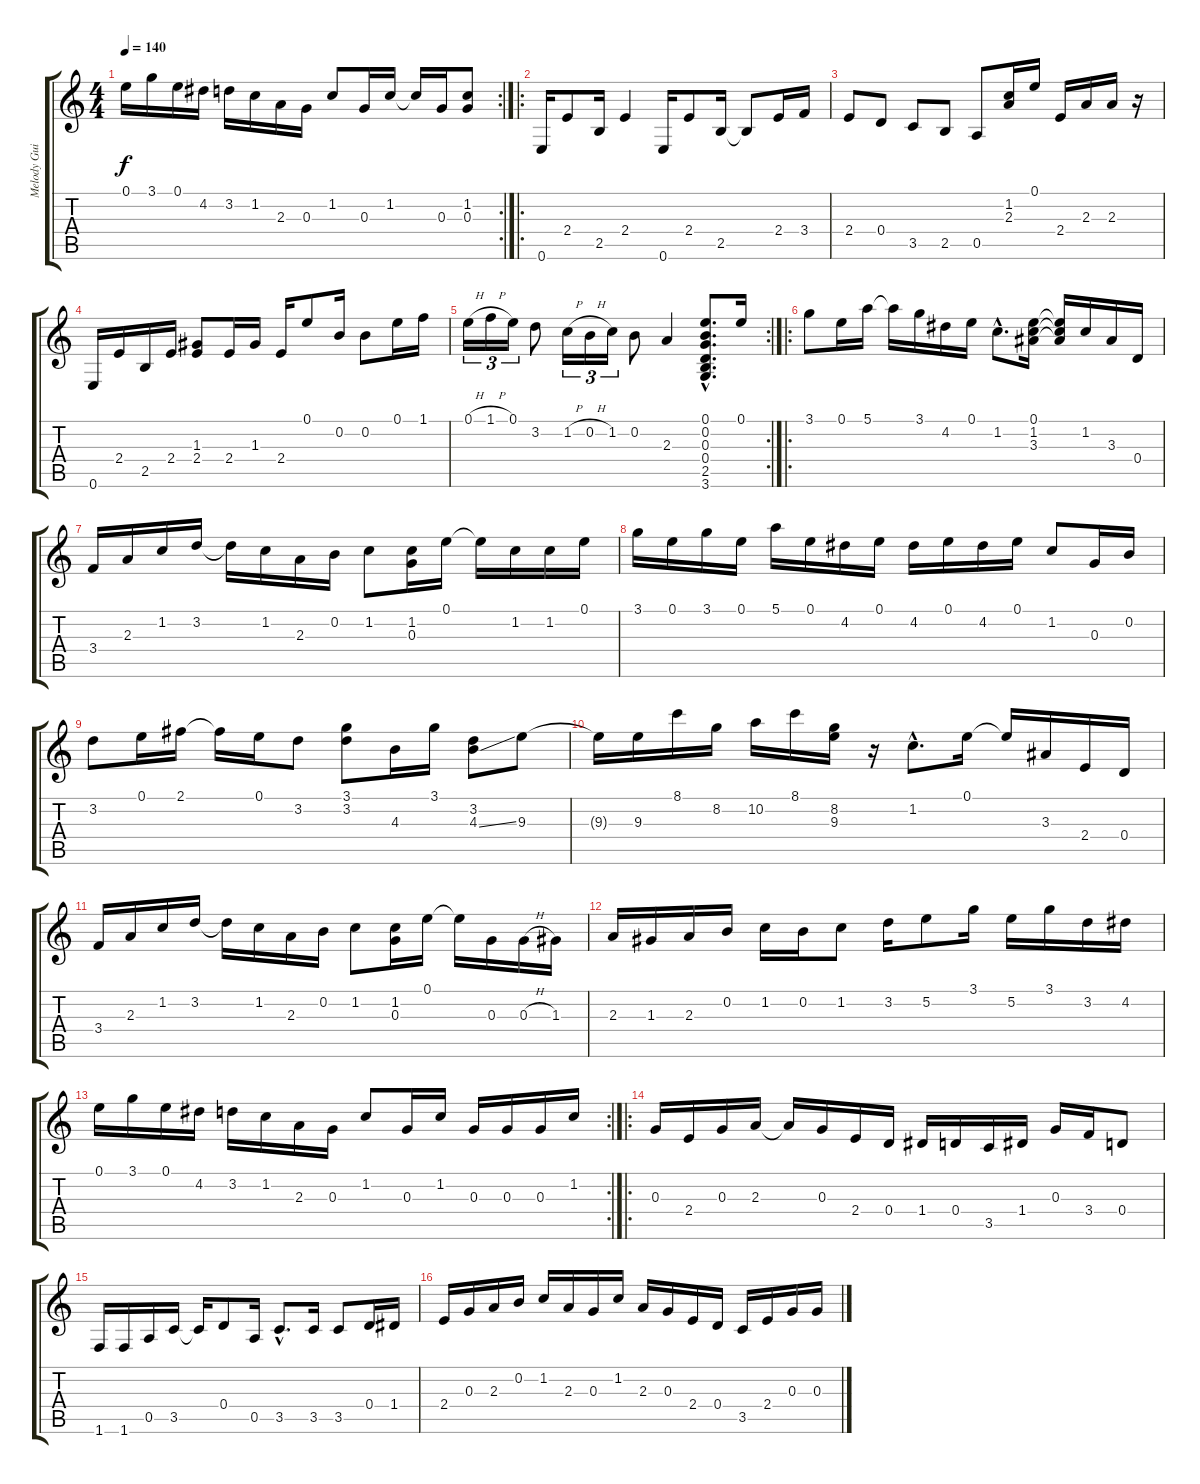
\track ("Melody Guitar" "Melody Gui") {instrument acousticguitarsteel}
\staff {score tabs}
\tuning (E4 B3 G3 D3 A2 E2) {hide}
\rc 2
\ts (4 4)
\tempo 140
\clef g2
\ks c
0.1.16{dy f} 3.1.16 0.1.16 4.2.16 3.2.16 1.2.16 2.3.16 0.3.16 1.2.8 0.3.16 1.2.16 1.2{t}.16 0.3.16 (1.2 0.3).8 |
\ro
0.6.16 2.4.8 2.5.16 2.4.4 0.6.16 2.4.8 2.5.16 2.5{t}.8 2.4.16 3.4.16 |
2.4.8 0.4.8 3.5.8 2.5.8 0.5.8 (1.2 2.3).16 0.1.16 2.4.16 2.3.16 2.3.16 r.16 |
0.6.16 2.4.16 2.5.16 2.4.16 (1.3 2.4).8 2.4.16 1.3.16 2.4.16 0.1.8 0.2.16 0.2.8 0.1.16 1.1.16 |
\rc 2
0.1{h}.16{tu (3 2)} 1.1{h}.16{tu (3 2)} 0.1.16{tu (3 2)} 3.2.8 1.2{h}.16{tu (3 2)} 0.2{h}.16{tu (3 2)} 1.2.16{tu (3 2)} 0.2.8 2.3.4 (0.1{hac} 0.2{hac} 0.3{hac} 0.4{hac} 2.5{hac} 3.6{hac}).8{d} 0.1.16 |
\ro
3.1.8 0.1.16 5.1.16 5.1{t}.16 3.1.16 4.2.16 0.1.16 1.2{hac}.8{d} (0.1 1.2 3.3).16 (0.1{t} 1.2{t} 3.3{t}).16 1.2.16 3.3.16 0.4.16 |
3.4.16 2.3.16 1.2.16 3.2.16 3.2{t}.16 1.2.16 2.3.16 0.2.16 1.2.8 (1.2 0.3).16 0.1.16 0.1{t}.16 1.2.16 1.2.16 0.1.16 |
3.1.16 0.1.16 3.1.16 0.1.16 5.1.16 0.1.16 4.2.16 0.1.16 4.2.16 0.1.16 4.2.16 0.1.16 1.2.8 0.3.16 0.2.16 |
3.2.8 0.1.16 2.1.16 2.1{t}.16 0.1.16 3.2.8 (3.1 3.2).8 4.3.16 3.1.16 (3.2 4.3{ss}).8 9.3.8 |
9.3{t}.16 9.3.16 8.1.16 8.2.16 10.2.16 8.1.16 (8.2 9.3).16 r.16 1.2{hac}.8{d} 0.1.16 0.1{t}.16 3.3.16 2.4.16 0.4.16 |
3.4.16 2.3.16 1.2.16 3.2.16 3.2{t}.16 1.2.16 2.3.16 0.2.16 1.2.8 (1.2 0.3).16 0.1.16 0.1{t}.16 0.3.16 0.3{h}.16 1.3.16 |
2.3.16 1.3.16 2.3.16 0.2.16 1.2.16 0.2.16 1.2.8 3.2.16 5.2.8 3.1.16 5.2.16 3.1.16 3.2.16 4.2.16 |
\rc 2
0.1.16 3.1.16 0.1.16 4.2.16 3.2.16 1.2.16 2.3.16 0.3.16 1.2.8 0.3.16 1.2.16 0.3.16 0.3.16 0.3.16 1.2.16 |
\ro
0.3.16 2.4.16 0.3.16 2.3.16 2.3{t}.16 0.3.16 2.4.16 0.4.16 1.4.16 0.4.16 3.5.16 1.4.16 0.3.16 3.4.16 0.4.8 |
1.6.16 1.6.16 0.5.16 3.5.16 3.5{t}.16 0.4.8 0.5.16 3.5{hac}.8{d} 3.5.16 3.5.8 0.4.16 1.4.16 |
2.4.16 0.3.16 2.3.16 0.2.16 1.2.16 2.3.16 0.3.16 1.2.16 2.3.16 0.3.16 2.4.16 0.4.16 3.5.16 2.4.16 0.3.16 0.3.16
